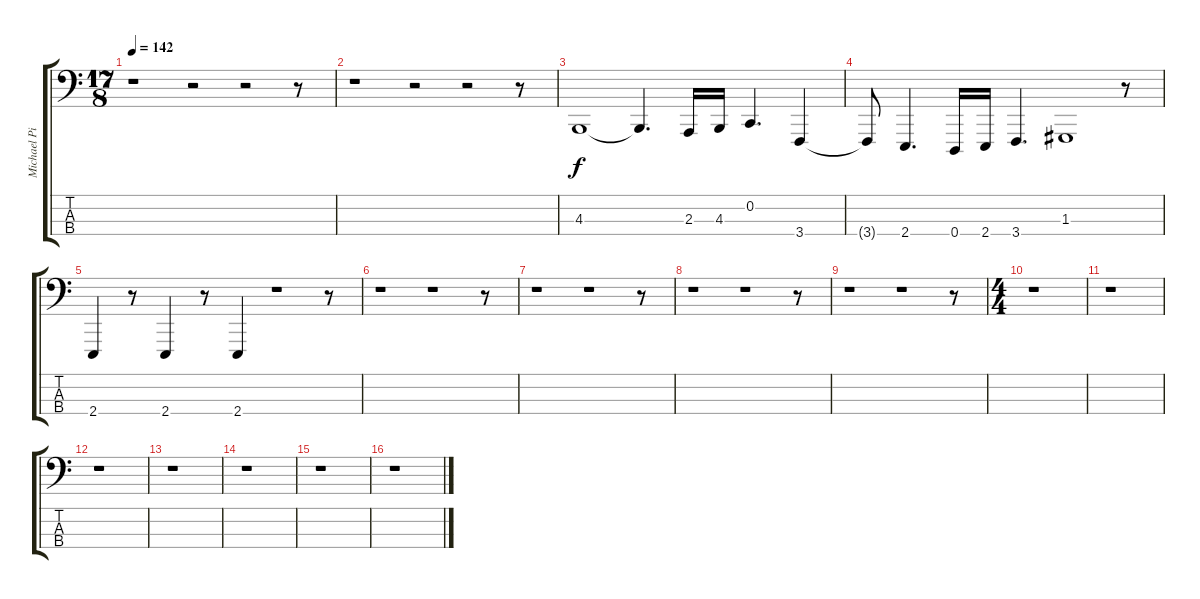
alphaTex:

\track ("Michael Pinnella (bass synth)" "Michael Pi") {instrument lead8bassandlead}
\staff {score tabs}
\tuning (F2 C2 G1 D1) {hide}
\ts (17 8)
\tempo 142
\clef f4
\ks c
r.1{dy f instrument lead8bassandlead} r.2 r.2 r.8 |
r.1 r.2 r.2 r.8 |
4.3.1 4.3{t}.4{d} 2.3.16 4.3.16 0.2.4{d} 3.4.4 |
3.4{t}.8 2.4.4{d} 0.4.16 2.4.16 3.4.4{d} 1.3.1 r.8 |
2.4.4 r.8 2.4.4 r.8 2.4.4 r.1 r.8 |
r.1 r.1 r.8 |
r.1 r.1 r.8 |
r.1 r.1 r.8 |
r.1 r.1 r.8 |
\ts (4 4)
r.1 |
r.1 |
r.1 |
r.1 |
r.1 |
r.1 |
r.1
